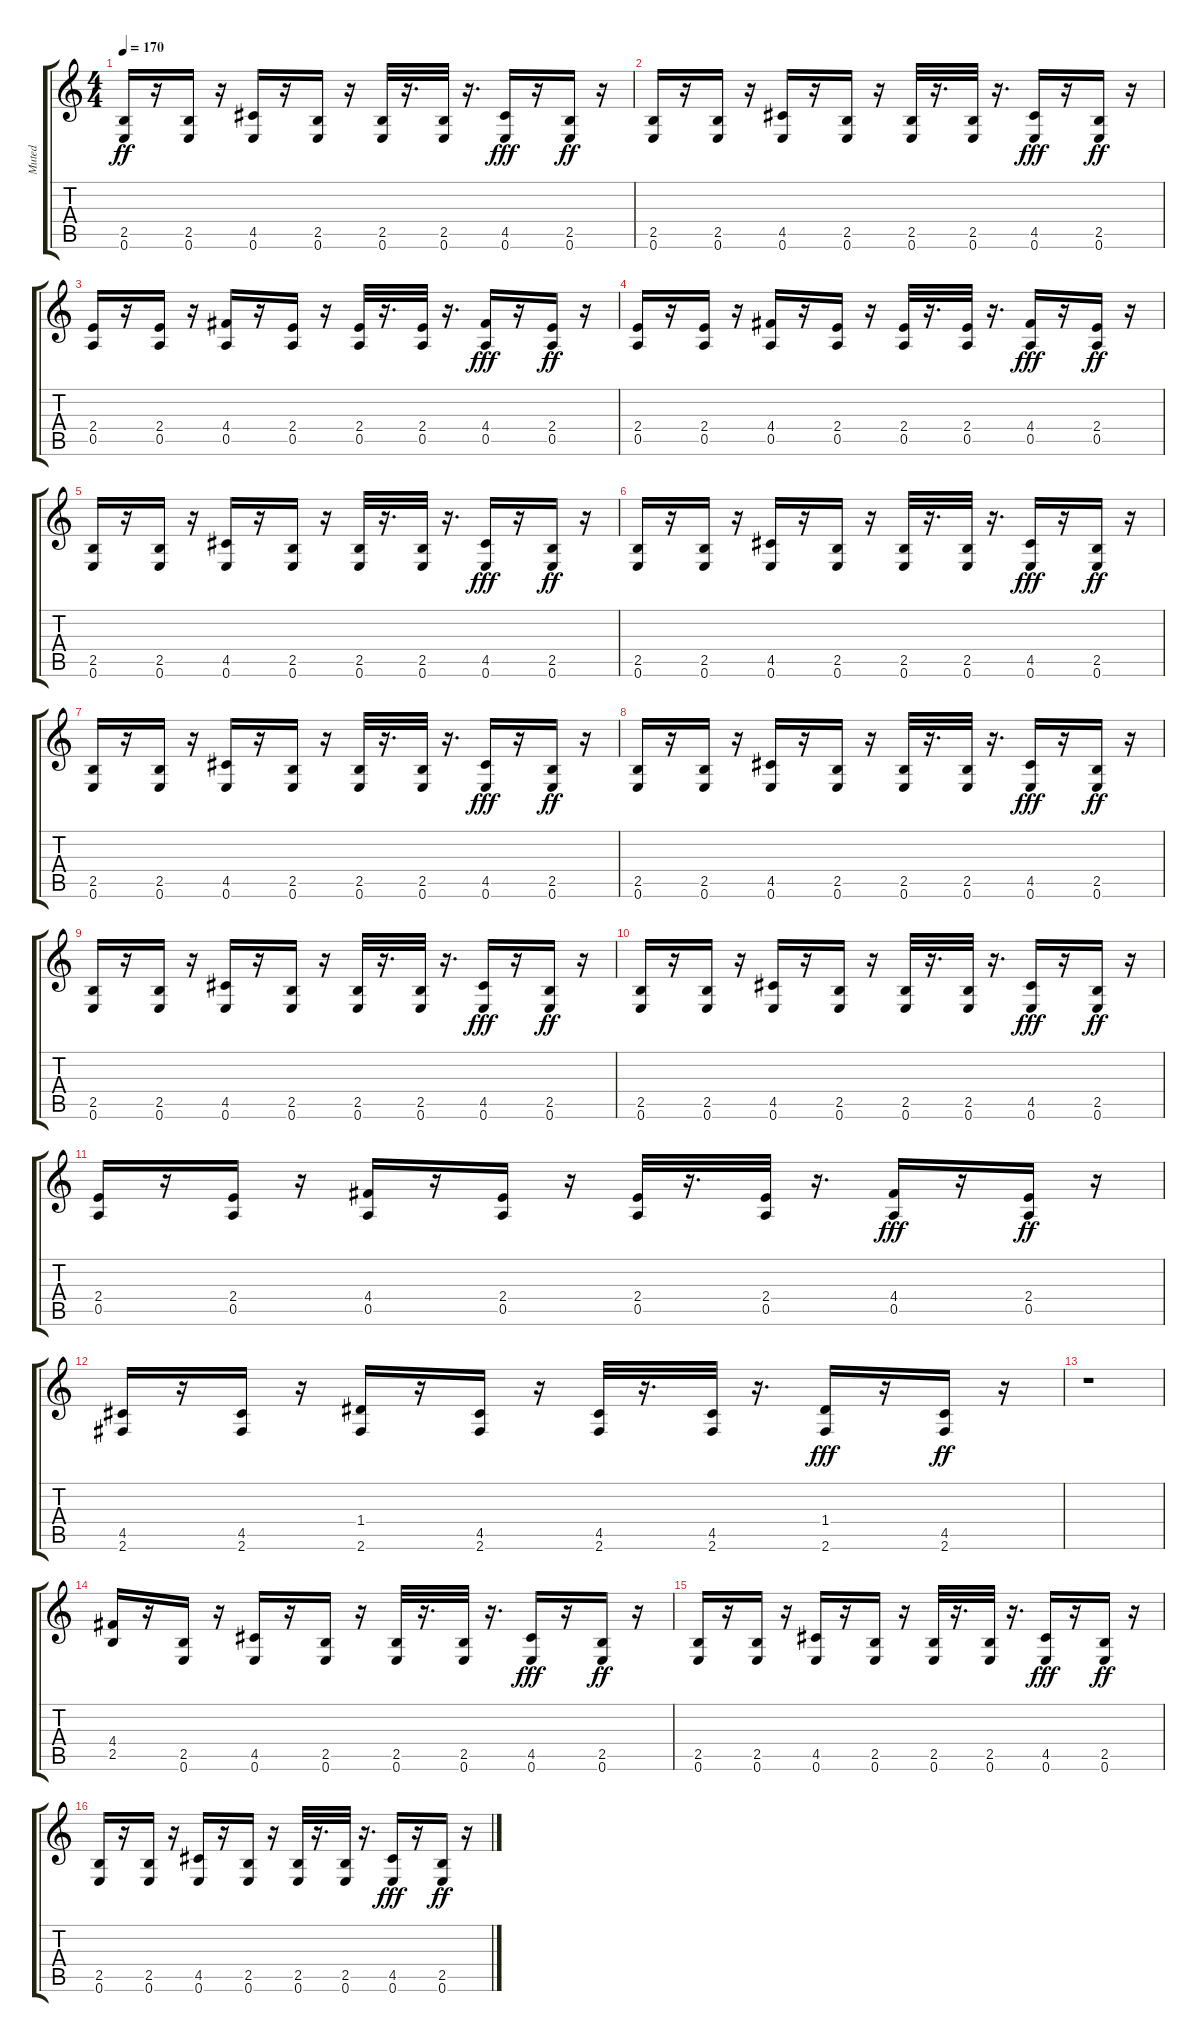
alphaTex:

\track ("Muted" "Muted") {instrument electricguitarmuted}
\staff {score tabs}
\tuning (E4 B3 G3 D3 A2 E2) {hide}
\ts (4 4)
\tempo 170
\clef g2
\ks c
(2.5 0.6).16{dy ff} r.16 (2.5 0.6).16 r.16 (4.5 0.6).16 r.16 (2.5 0.6).16 r.16 (2.5 0.6).32 r.16{d} (2.5 0.6).32 r.16{d} (4.5 0.6).16{dy fff} r.16 (2.5 0.6).16{dy ff} r.16 |
(2.5 0.6).16 r.16 (2.5 0.6).16 r.16 (4.5 0.6).16 r.16 (2.5 0.6).16 r.16 (2.5 0.6).32 r.16{d} (2.5 0.6).32 r.16{d} (4.5 0.6).16{dy fff} r.16 (2.5 0.6).16{dy ff} r.16 |
(2.4 0.5).16 r.16 (2.4 0.5).16 r.16 (4.4 0.5).16 r.16 (2.4 0.5).16 r.16 (2.4 0.5).32 r.16{d} (2.4 0.5).32 r.16{d} (4.4 0.5).16{dy fff} r.16 (2.4 0.5).16{dy ff} r.16 |
(2.4 0.5).16 r.16 (2.4 0.5).16 r.16 (4.4 0.5).16 r.16 (2.4 0.5).16 r.16 (2.4 0.5).32 r.16{d} (2.4 0.5).32 r.16{d} (4.4 0.5).16{dy fff} r.16 (2.4 0.5).16{dy ff} r.16 |
(2.5 0.6).16 r.16 (2.5 0.6).16 r.16 (4.5 0.6).16 r.16 (2.5 0.6).16 r.16 (2.5 0.6).32 r.16{d} (2.5 0.6).32 r.16{d} (4.5 0.6).16{dy fff} r.16 (2.5 0.6).16{dy ff} r.16 |
(2.5 0.6).16 r.16 (2.5 0.6).16 r.16 (4.5 0.6).16 r.16 (2.5 0.6).16 r.16 (2.5 0.6).32 r.16{d} (2.5 0.6).32 r.16{d} (4.5 0.6).16{dy fff} r.16 (2.5 0.6).16{dy ff} r.16 |
(2.5 0.6).16 r.16 (2.5 0.6).16 r.16 (4.5 0.6).16 r.16 (2.5 0.6).16 r.16 (2.5 0.6).32 r.16{d} (2.5 0.6).32 r.16{d} (4.5 0.6).16{dy fff} r.16 (2.5 0.6).16{dy ff} r.16 |
(2.5 0.6).16 r.16 (2.5 0.6).16 r.16 (4.5 0.6).16 r.16 (2.5 0.6).16 r.16 (2.5 0.6).32 r.16{d} (2.5 0.6).32 r.16{d} (4.5 0.6).16{dy fff} r.16 (2.5 0.6).16{dy ff} r.16 |
(2.5 0.6).16 r.16 (2.5 0.6).16 r.16 (4.5 0.6).16 r.16 (2.5 0.6).16 r.16 (2.5 0.6).32 r.16{d} (2.5 0.6).32 r.16{d} (4.5 0.6).16{dy fff} r.16 (2.5 0.6).16{dy ff} r.16 |
(2.5 0.6).16 r.16 (2.5 0.6).16 r.16 (4.5 0.6).16 r.16 (2.5 0.6).16 r.16 (2.5 0.6).32 r.16{d} (2.5 0.6).32 r.16{d} (4.5 0.6).16{dy fff} r.16 (2.5 0.6).16{dy ff} r.16 |
(2.4 0.5).16 r.16 (2.4 0.5).16 r.16 (4.4 0.5).16 r.16 (2.4 0.5).16 r.16 (2.4 0.5).32 r.16{d} (2.4 0.5).32 r.16{d} (4.4 0.5).16{dy fff} r.16 (2.4 0.5).16{dy ff} r.16 |
(4.5 2.6).16 r.16 (4.5 2.6).16 r.16 (1.4 2.6).16 r.16 (4.5 2.6).16 r.16 (4.5 2.6).32 r.16{d} (4.5 2.6).32 r.16{d} (1.4 2.6).16{dy fff} r.16 (4.5 2.6).16{dy ff} r.16 |
r.1 |
(4.4 2.5).16 r.16 (2.5 0.6).16 r.16 (4.5 0.6).16 r.16 (2.5 0.6).16 r.16 (2.5 0.6).32 r.16{d} (2.5 0.6).32 r.16{d} (4.5 0.6).16{dy fff} r.16 (2.5 0.6).16{dy ff} r.16 |
(2.5 0.6).16 r.16 (2.5 0.6).16 r.16 (4.5 0.6).16 r.16 (2.5 0.6).16 r.16 (2.5 0.6).32 r.16{d} (2.5 0.6).32 r.16{d} (4.5 0.6).16{dy fff} r.16 (2.5 0.6).16{dy ff} r.16 |
(2.5 0.6).16 r.16 (2.5 0.6).16 r.16 (4.5 0.6).16 r.16 (2.5 0.6).16 r.16 (2.5 0.6).32 r.16{d} (2.5 0.6).32 r.16{d} (4.5 0.6).16{dy fff} r.16 (2.5 0.6).16{dy ff} r.16
